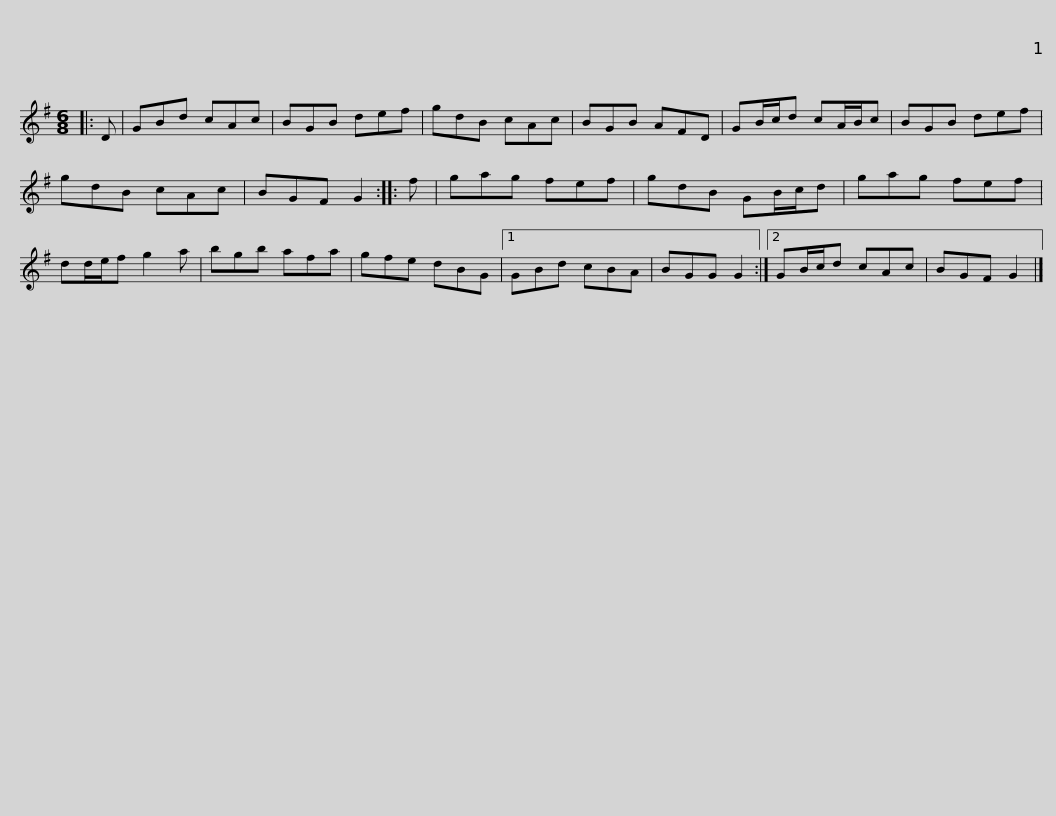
X:1
L:1/8
M:6/8
I:linebreak $
K:G
V:1 treble
V:1
|: D | GBd cAc | BGB def | gdB cAc | BGB AFD | %5
 GB/c/d cA/B/c | BGB def |$ gdB cAc | BGF G2 :: f | %10
 gag fef | gdB GB/c/d | gag fef | dd/e/f g2 a | bgb afa |$ %15
 gfe dBG |1 GBd cBA | BGG G2 :|2 GB/c/d cAc | BGF G2 |] %20
